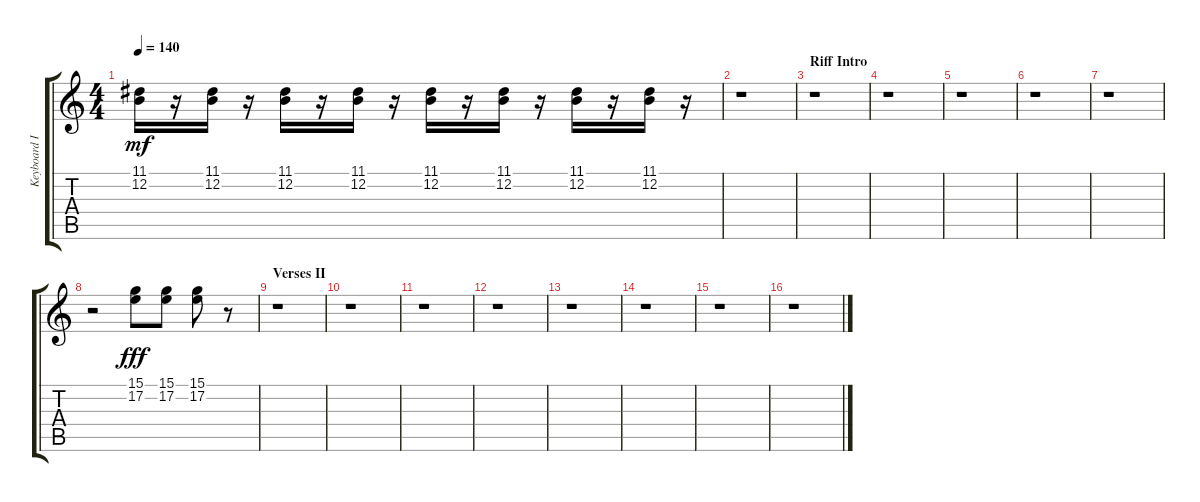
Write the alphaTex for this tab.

\track ("Keyboard II" "Keyboard I") {instrument brasssection}
\staff {score tabs}
\tuning (E4 B3 G3 D3 A2 E2) {hide}
\ts (4 4)
\tempo 140
\clef g2
\ks c
(11.1 12.2).16{dy mf instrument orchestrahit} r.16 (11.1 12.2).16 r.16 (11.1 12.2).16 r.16 (11.1 12.2).16 r.16 (11.1 12.2).16 r.16 (11.1 12.2).16 r.16 (11.1 12.2).16 r.16 (11.1 12.2).16 r.16 |
r.1{instrument brasssection} |
\section ("" "Riff Intro")
r.1 |
r.1 |
r.1 |
r.1 |
r.1 |
r.2 (15.1 17.2).8{dy fff instrument reversecymbal} (15.1 17.2).8 (15.1 17.2).8 r.8 |
\section ("" "Verses II")
r.1{instrument brasssection} |
r.1 |
r.1 |
r.1 |
r.1 |
r.1 |
r.1 |
r.1
